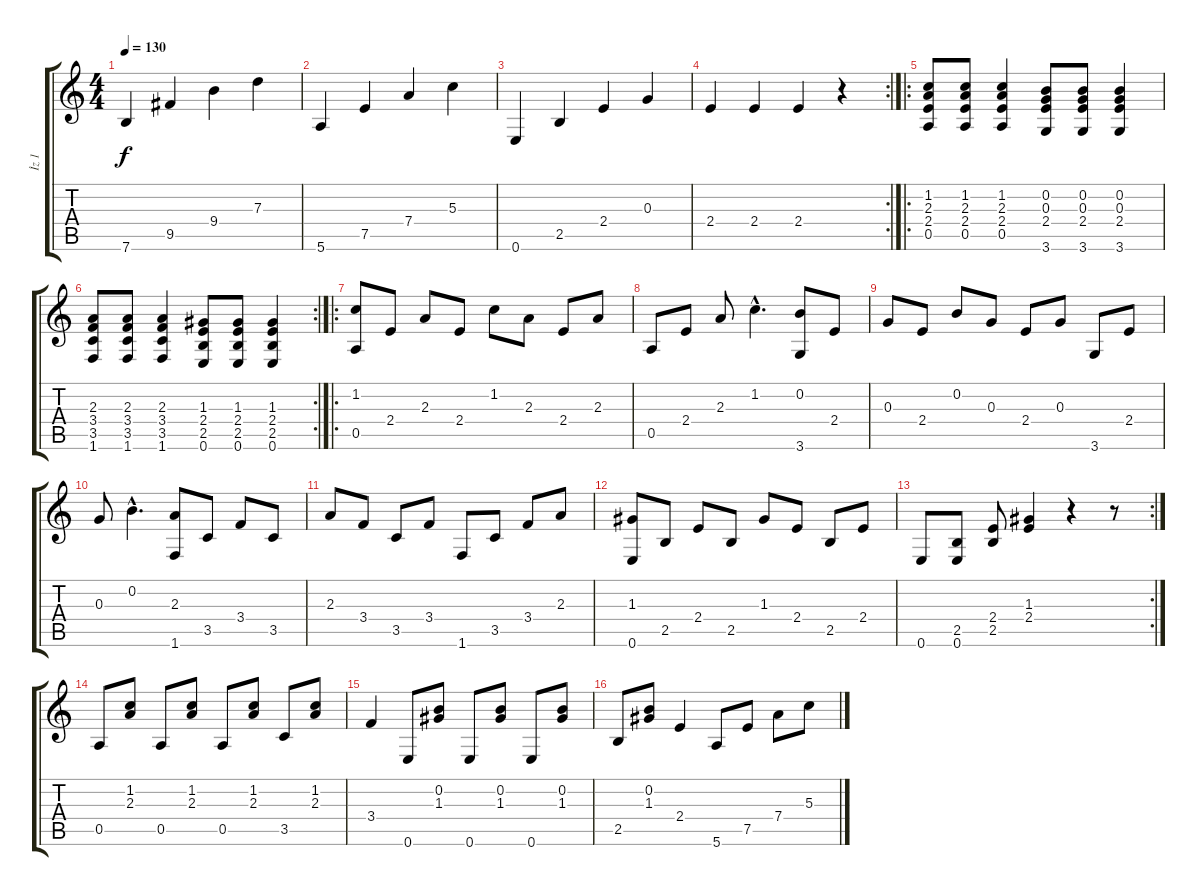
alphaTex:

\track ("İz 1" "İz 1") {instrument acousticguitarnylon}
\staff {score tabs}
\tuning (E4 B3 G3 D3 A2 E2) {hide}
\ts (4 4)
\tempo 130
\clef g2
\ks c
7.6.4{dy f instrument acousticguitarnylon} 9.5.4 9.4.4 7.3.4 |
5.6.4 7.5.4 7.4.4 5.3.4 |
0.6.4 2.5.4 2.4.4 0.3.4 |
\rc 2
2.4.4 2.4.4 2.4.4 r.4 |
\ro
(1.2 2.3 2.4 0.5).8 (1.2 2.3 2.4 0.5).8 (1.2 2.3 2.4 0.5).4 (0.2 0.3 2.4 3.6).8 (0.2 0.3 2.4 3.6).8 (0.2 0.3 2.4 3.6).4 |
\rc 2
(2.3 3.4 3.5 1.6).8 (2.3 3.4 3.5 1.6).8 (2.3 3.4 3.5 1.6).4 (1.3 2.4 2.5 0.6).8 (1.3 2.4 2.5 0.6).8 (1.3 2.4 2.5 0.6).4 |
\ro
(1.2 0.5).8 2.4.8 2.3.8 2.4.8 1.2.8 2.3.8 2.4.8 2.3.8 |
0.5.8 2.4.8 2.3.8 1.2{hac}.4{d} (0.2 3.6).8 2.4.8 |
0.3.8 2.4.8 0.2.8 0.3.8 2.4.8 0.3.8 3.6.8 2.4.8 |
0.3.8 0.2{hac}.4{d} (2.3 1.6).8 3.5.8 3.4.8 3.5.8 |
2.3.8 3.4.8 3.5.8 3.4.8 1.6.8 3.5.8 3.4.8 2.3.8 |
(1.3 0.6).8 2.5.8 2.4.8 2.5.8 1.3.8 2.4.8 2.5.8 2.4.8 |
\rc 2
0.6.8 (2.5 0.6).8 (2.4 2.5).8 (1.3 2.4).4 r.4 r.8 |
0.5.8 (1.2 2.3).8 0.5.8 (1.2 2.3).8 0.5.8 (1.2 2.3).8 3.5.8 (1.2 2.3).8 |
3.4.4 0.6.8 (0.2 1.3).8 0.6.8 (0.2 1.3).8 0.6.8 (0.2 1.3).8 |
2.5.8 (0.2 1.3).8 2.4.4 5.6.8 7.5.8 7.4.8 5.3.8
